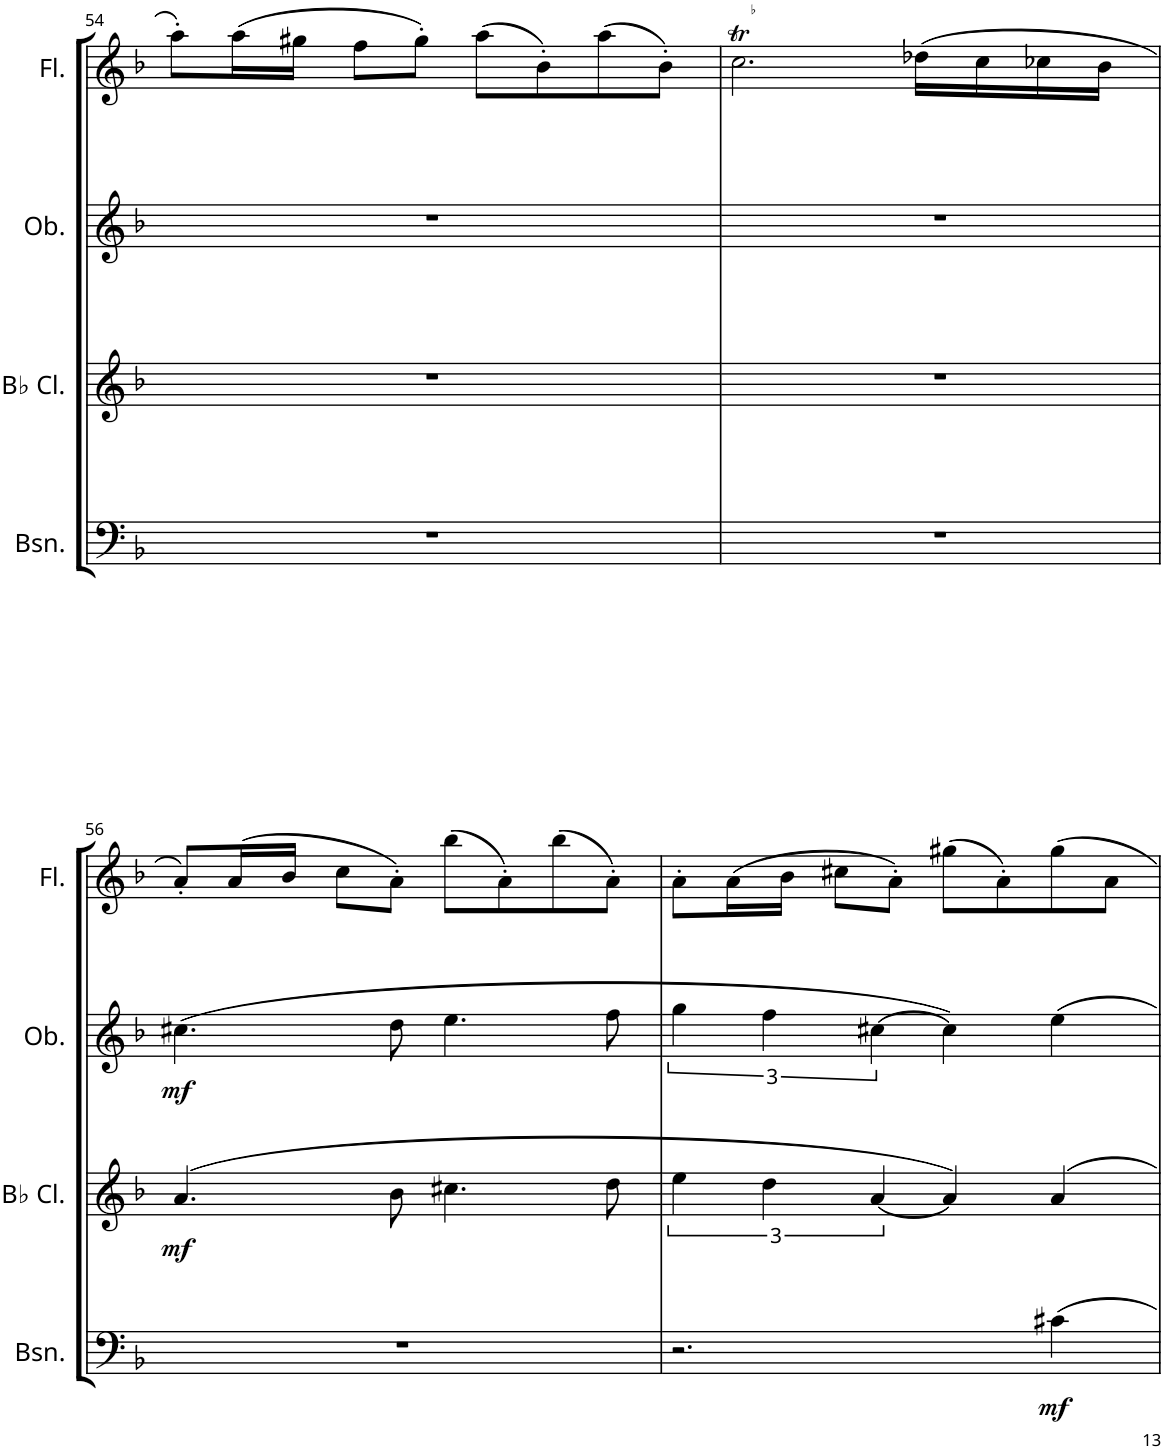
**kern	**dynam	**kern	**dynam	**kern	**dynam	**kern
*part4	*part4	*part3	*part3	*part2	*part2	*part1
*staff4	*staff4	*staff3	*staff3	*staff2	*staff2	*staff1
*I"Bassoon	*	*I"Bb Clarinet	*	*I"Oboe	*	*I"Flute
*I'Bsn.	*	*I'Bb Cl.	*	*I'Ob.	*	*I'Fl.
!!LO:PB:g=z
*clefF4	*	*clefG2	*	*clefG2	*	*clefG2
*	*	*ITrd1c2	*	*	*	*
*k[b-]	*	*k[b-]	*	*k[b-]	*	*k[b-]
*M4/4	*	*M4/4	*	*M4/4	*	*M4/4
=54	=54	=54	=54	=54	=54	=54
1r	.	1r	.	1r	.	8aa'\L
.	.	.	.	.	.	(16aa\L
.	.	.	.	.	.	16gg#X\JJ
.	.	.	.	.	.	8ff\L
.	.	.	.	.	.	8gg#'\J)
.	.	.	.	.	.	(8aa\L
.	.	.	.	.	.	8b-'\)
.	.	.	.	.	.	(8aa\
.	.	.	.	.	.	8b-'\J)
=55	=55	=55	=55	=55	=55	=55
*	*	*	*	*	*	*^
1r	.	1r	.	1r	.	2.ccT\	4dd-X
.	.	.	.	.	.	.	2.ryy
.	.	.	.	.	.	(16dd-X\LL	.
.	.	.	.	.	.	16cc\	.
.	.	.	.	.	.	16cc-X\	.
.	.	.	.	.	.	16b-\JJ	.
*	*	*	*	*	*	*v	*v
!!LO:LB:g=z
=56	=56	=56	=56	=56	=56	=56
!	!	!	!LO:DY:b	!	!LO:DY:b	!
1r	.	(4.a/	mf	(4.cc#X\	mf	8a'/L)
.	.	.	.	.	.	(16a/L
.	.	.	.	.	.	16b-/JJ
.	.	.	.	.	.	8cc\L
.	.	8b-\	.	8dd\	.	8a'\J)
.	.	4.cc#X\	.	4.ee\	.	(8bb-\L
.	.	.	.	.	.	8a'\)
.	.	.	.	.	.	(8bb-\
.	.	8dd\	.	8ff\	.	8a'\J)
=57	=57	=57	=57	=57	=57	=57
2.r	.	6ee\	.	6gg\	.	8a'\L
.	.	.	.	.	.	(16a\L
.	.	6dd\	.	6ff\	.	.
.	.	.	.	.	.	16b-\JJ
.	.	.	.	.	.	8cc#X\L
.	.	[6a/	.	[6cc#X\	.	.
.	.	.	.	.	.	8a'\J)
.	.	4a/])	.	4cc#\])	.	(8gg#X\L
.	.	.	.	.	.	8a'\)
!	!LO:DY:b	!	!	!	!	!
4c#X\	mf	4a/	.	4ee\	.	8gg#\
.	.	.	.	.	.	8a\J
=	=	=	=	=	=	=
*-	*-	*-	*-	*-	*-	*-
